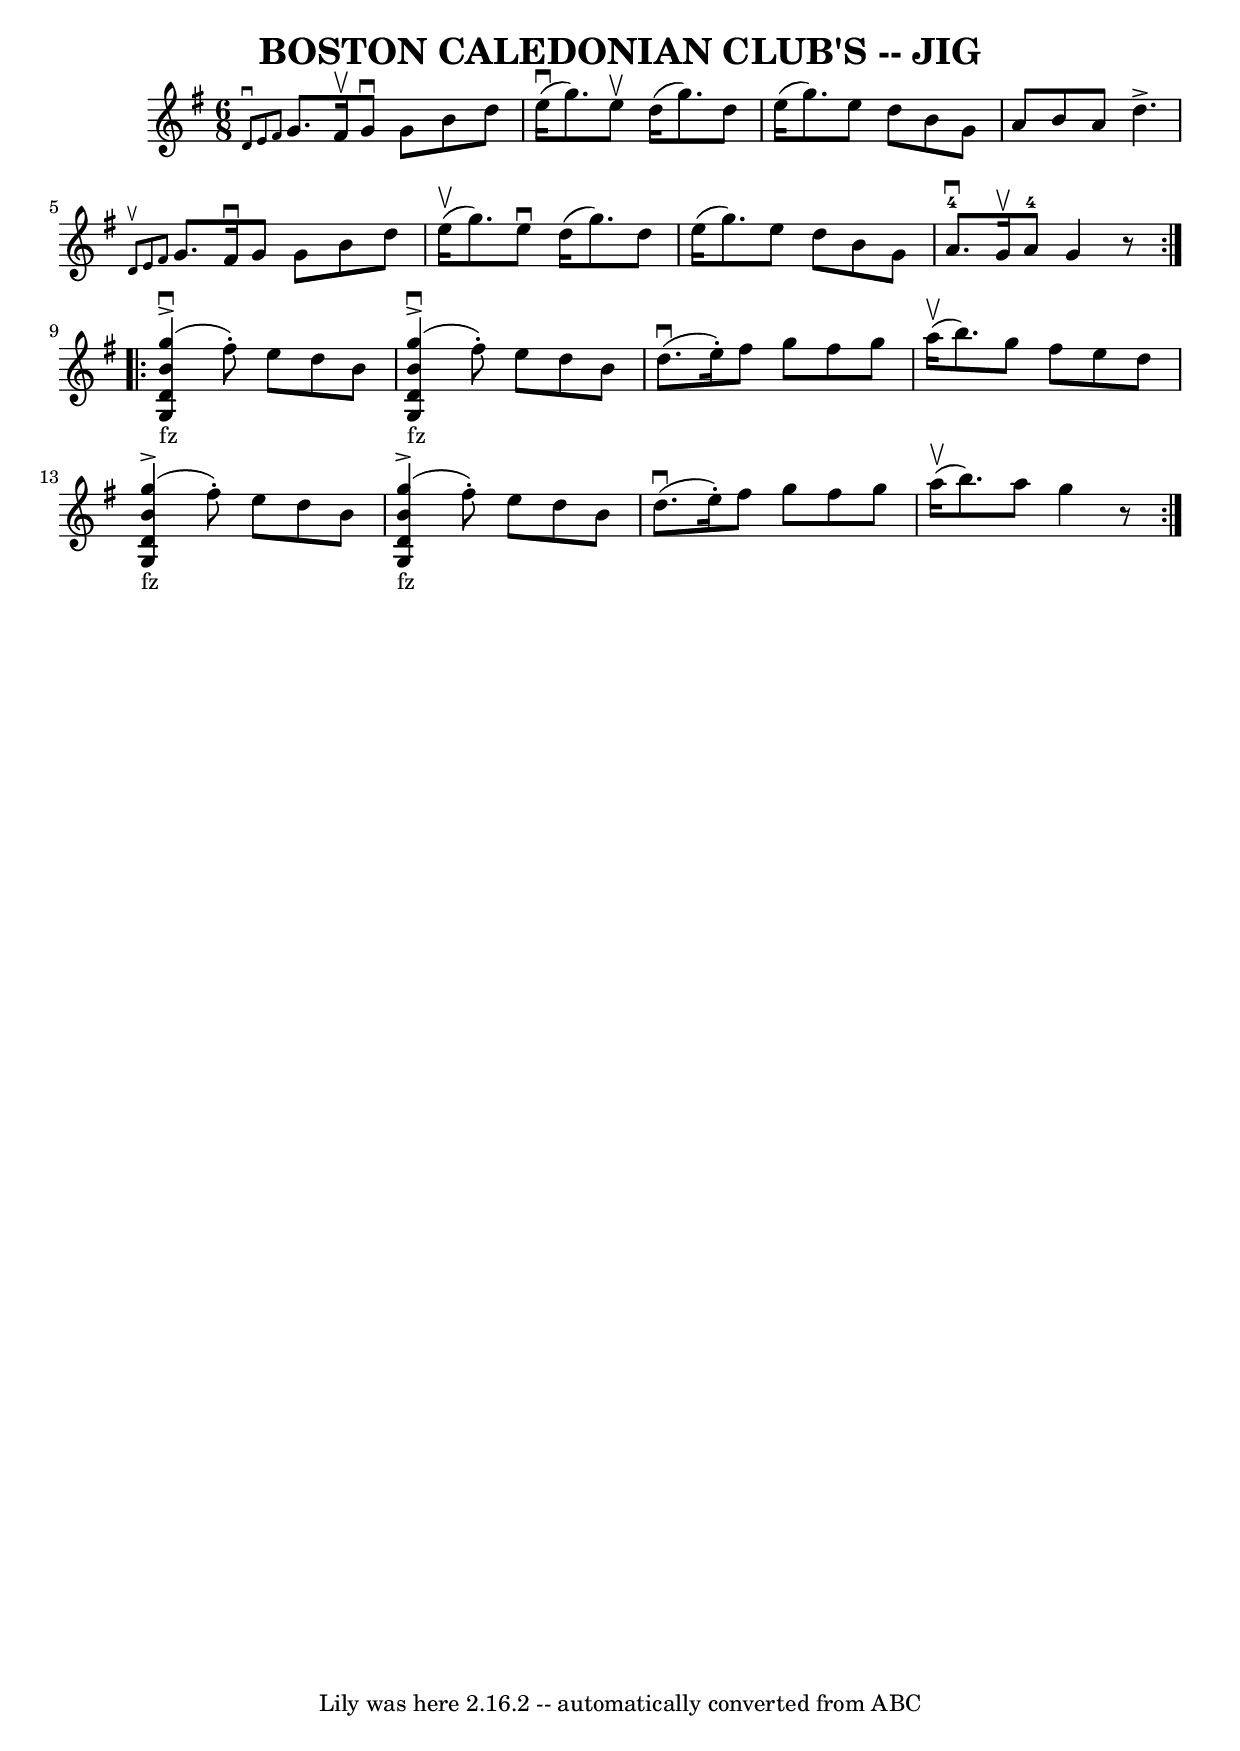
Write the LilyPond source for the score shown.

\version "2.16.2"
\include "Mammoth.ily"
\header {
  %% book = "Ryan's Mammoth Collection of Fiddle Tunes"
 crossRefNumber = "1"
 footnotes = ""
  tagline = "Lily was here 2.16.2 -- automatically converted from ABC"
  title = "BOSTON CALEDONIAN CLUB'S -- JIG"

}
voicedefault =  {



  \repeat volta 2 {

    \time 6/8 
    \key g \major
    \grace { d'8^\downbow e'8 fis'8  
	   } g'8. fis'16^\upbow g'8^\downbow g'8 b'8 d''8     |
 e''16 (^\downbow g''8.) e''8^\upbow d''16 (g''8.) d''8    |
 e''16 (g''8.) e''8 d''8 b'8 g'8     |
 a'8 b'8 a'8 d''4.^\accent        |
    \grace { d'8^\upbow e'8 fis'8  
	   } g'8. fis'16^\downbow g'8 g'8 b'8 d''8     |
 e''16 (^\upbow g''8.) e''8^\downbow d''16 (g''8.) d''8    |
 e''16 (g''8.) e''8 d''8 b'8 g'8     |
 a'8.-4^\downbow g'16^\upbow a'8-4 g'4    r8   
  }   % %staffsep 70pt
  
  \repeat volta 2 {
    << g''4_"fz"(^\accent^\downbow b'4 d'4 g4       >> fis''8-.) e''8 d''8 b'8     |
    << g''4 
       _"fz"(^\accent^\downbow b'4 d'4 g4   >> fis''8-.) e''8 d''8 b'8         |
 d''8. (^\downbow e''16-.) fis''8 g''8 fis''8 g''8     |
 a''16 (^\upbow b''8.) g''8 fis''8 e''8 d''8         |
    << g''4_"fz"(^\accent b'4 d'4 g4        >> fis''8-.) e''8 d''8 b'8     |
    << g''4         _"fz"(^\accent b'4 d'4 g4   >> fis''8-.) e''8 d''8 b'8         |
 d''8. (^\downbow e''16-.) fis''8 g''8 fis''8 g''8  |
 a''16 (^\upbow b''8.) a''8 g''4    r8   
  }   

}

\score{
  <<

    \context Staff="default"
    {
      \voicedefault 
      
    }

  >>
  \layout {
    
  }
  \midi {
  }

}
